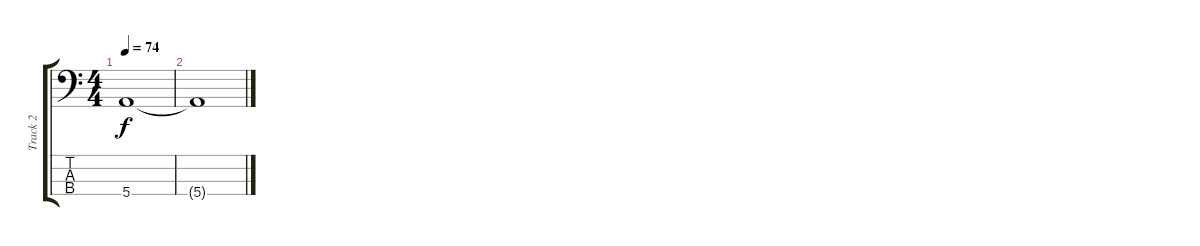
\track ("Track 2" "Track 2") {instrument electricbassfinger}
\staff {score tabs}
\tuning (G2 D2 A1 E1) {hide}
\ts (4 4)
\tempo 74
\clef f4
\ks c
5.4.1{dy f volume 0} |
5.4{t}.1
